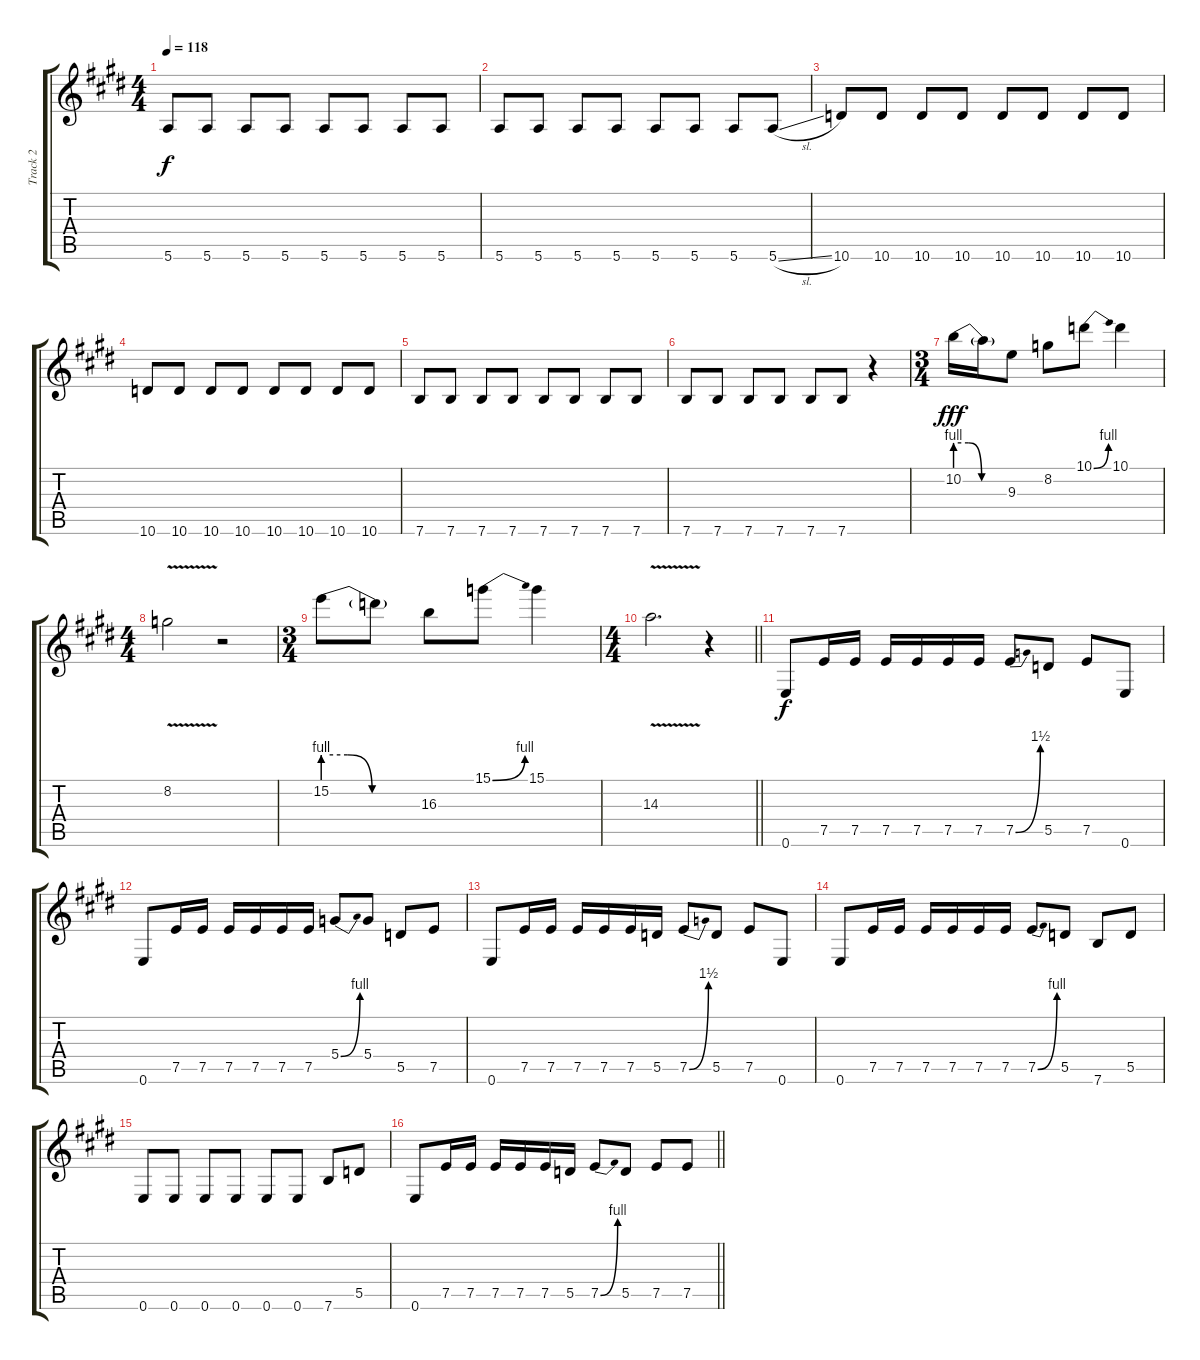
\track ("Track 2" "Track 2") {instrument electricguitarjazz}
\staff {score tabs}
\tuning (E4 B3 G3 D3 A2 E2) {hide}
\ts (4 4)
\tempo 118
\clef g2
\ks e
5.6.8{dy f} 5.6.8 5.6.8 5.6.8 5.6.8 5.6.8 5.6.8 5.6.8 |
5.6.8 5.6.8 5.6.8 5.6.8 5.6.8 5.6.8 5.6.8 5.6{sl}.8 |
10.6.8 10.6.8 10.6.8 10.6.8 10.6.8 10.6.8 10.6.8 10.6.8 |
10.6.8 10.6.8 10.6.8 10.6.8 10.6.8 10.6.8 10.6.8 10.6.8 |
7.6.8 7.6.8 7.6.8 7.6.8 7.6.8 7.6.8 7.6.8 7.6.8 |
7.6.8 7.6.8 7.6.8 7.6.8 7.6.8 7.6.8 r.4 |
\ts (3 4)
10.2{be (custom 0 4 15 4 30 0 60 0)}.16{dy fff} 10.2{t}.16 9.3.8 8.2.8 10.1{be (bend 0 0 60 4)}.8 10.1.4 |
\ts (4 4)
8.2{v}.2 r.2 |
\ts (3 4)
15.2{be (custom 0 4 15 4 30 0 60 0)}.8 15.2{t}.8 16.3.8 15.1{be (bend 0 0 60 4)}.8 15.1.4 |
\ts (4 4)
\barLineRight lightlight
14.3{v}.2{d} r.4 |
0.6.8{dy f} 7.5.16 7.5.16 7.5.16 7.5.16 7.5.16 7.5.16 7.5{be (bend 0 0 60 6)}.8 5.5.8 7.5.8 0.6.8 |
0.6.8 7.5.16 7.5.16 7.5.16 7.5.16 7.5.16 7.5.16 5.4{be (bend 0 0 60 4)}.8 5.4.8 5.5.8 7.5.8 |
0.6.8 7.5.16 7.5.16 7.5.16 7.5.16 7.5.16 5.5.16 7.5{be (bend 0 0 60 6)}.8 5.5.8 7.5.8 0.6.8 |
0.6.8 7.5.16 7.5.16 7.5.16 7.5.16 7.5.16 7.5.16 7.5{be (bend 0 0 60 4)}.8 5.5.8 7.6.8 5.5.8 |
0.6.8 0.6.8 0.6.8 0.6.8 0.6.8 0.6.8 7.6.8 5.5.8 |
\barLineRight lightlight
0.6.8 7.5.16 7.5.16 7.5.16 7.5.16 7.5.16 5.5.16 7.5{be (bend 0 0 60 4)}.8 5.5.8 7.5.8 7.5.8
